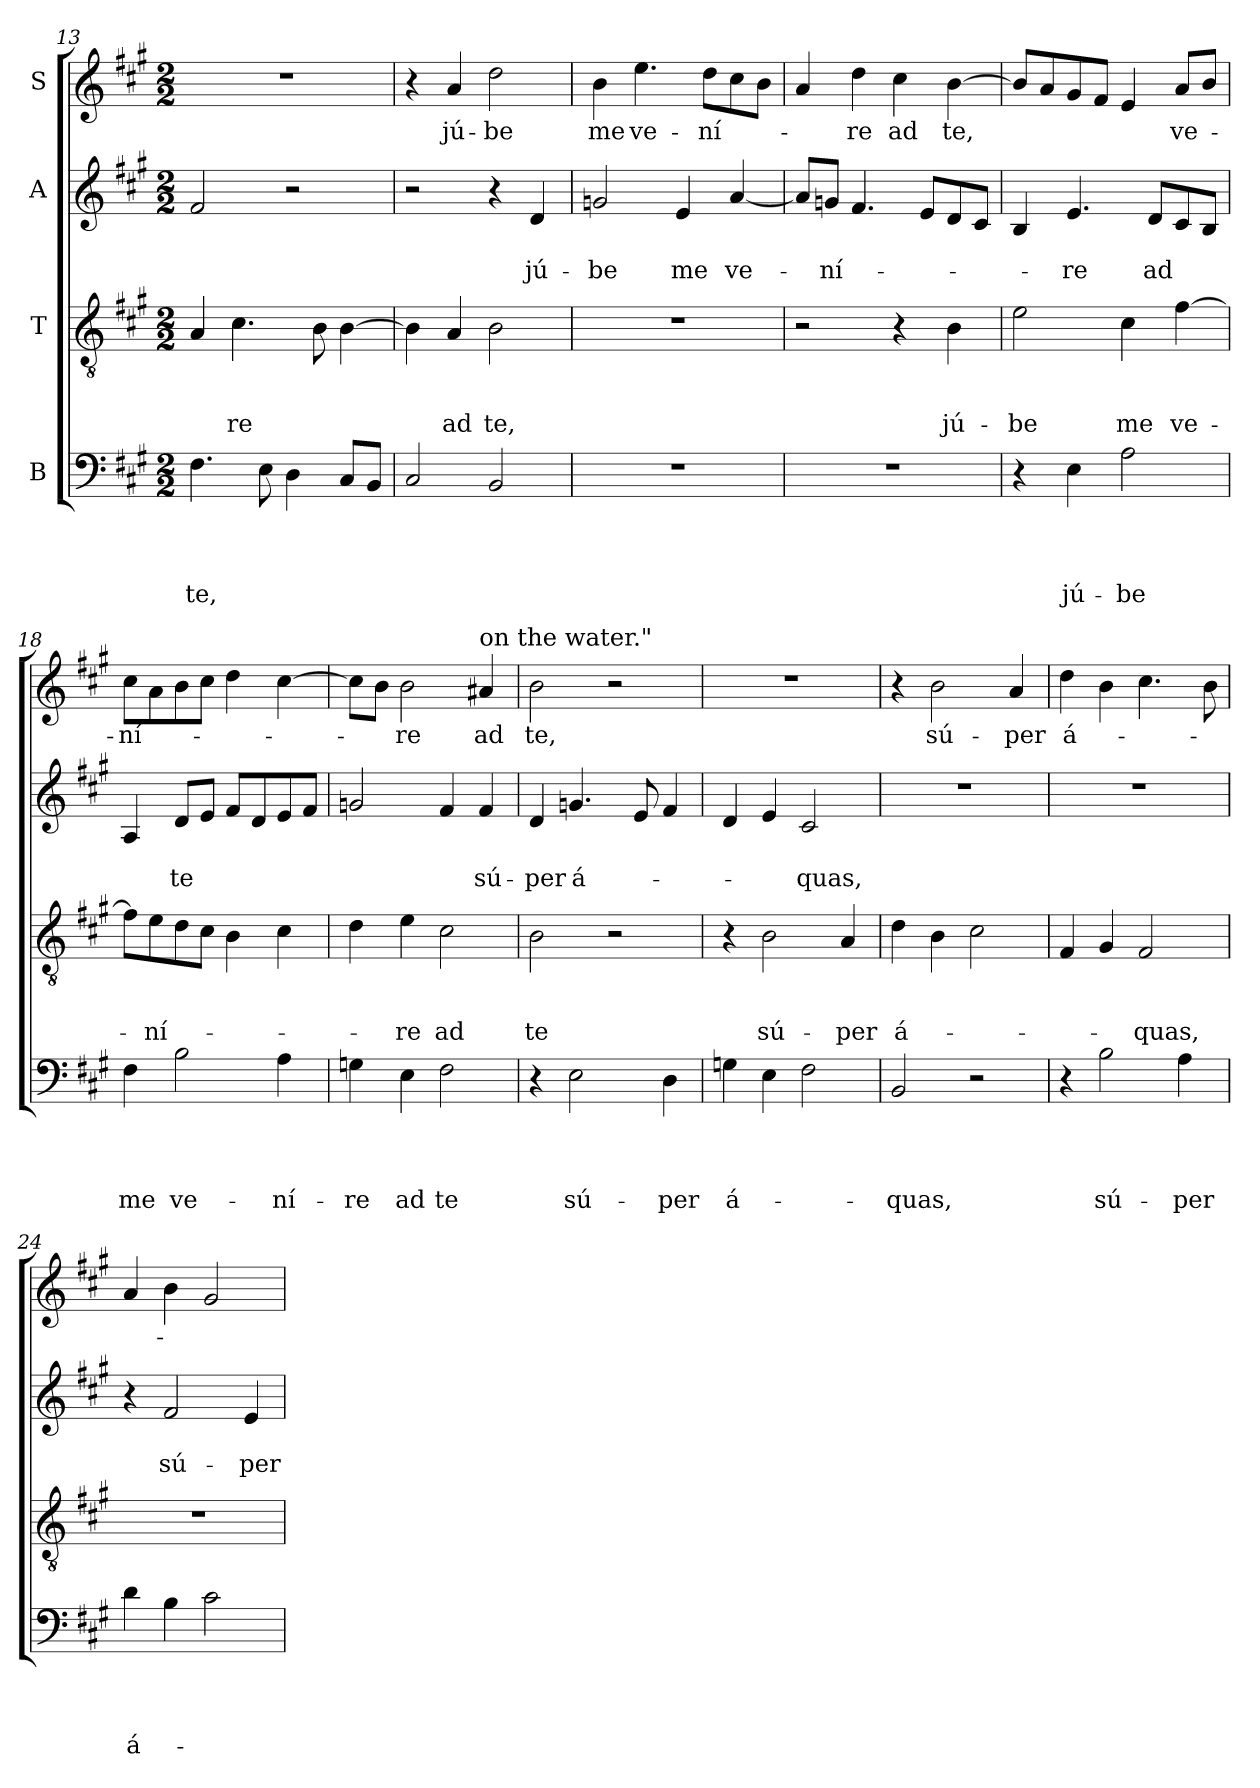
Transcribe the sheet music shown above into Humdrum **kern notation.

**kern	**text	**text	**text	**text	**kern	**text	**text	**text	**kern	**text	**text	**kern	**text
*part4	*part4	*part4	*part4	*part4	*part3	*part3	*part3	*part3	*part2	*part2	*part2	*part1	*part1
*staff4	*staff4	*staff4	*staff4	*staff4	*staff3	*staff3	*staff3	*staff3	*staff2	*staff2	*staff2	*staff1	*staff1
*I"B	*	*	*	*	*I"T	*	*	*	*I"A	*	*	*I"S	*
*clefF4	*	*	*	*	*clefGv2	*	*	*	*clefG2	*	*	*clefG2	*
*k[f#c#g#]	*	*	*	*	*k[f#c#g#]	*	*	*	*k[f#c#g#]	*	*	*k[f#c#g#]	*
*A:	*	*	*	*	*A:	*	*	*	*A:	*	*	*A:	*
*M2/2	*	*	*	*	*M2/2	*	*	*	*M2/2	*	*	*M2/2	*
=13	=13	=13	=13	=13	=13	=13	=13	=13	=13	=13	=13	=13	=13
!	!	!	!	!LO:LY:b	!	!	!	!	!	!	!	!	!
4.F#\	.	.	.	te,	4A/	.	.	.	2f#/	.	.	1r	.
!	!	!	!	!	!	!	!	!LO:LY:b	!	!	!	!	!
.	.	.	.	.	4.c#\	.	.	-re	.	.	.	.	.
8E\	.	.	.	.	.	.	.	.	.	.	.	.	.
4D\	.	.	.	.	.	.	.	.	2r	.	.	.	.
.	.	.	.	.	8B\	.	.	.	.	.	.	.	.
8C#/L	.	.	.	.	[4B\	.	.	.	.	.	.	.	.
8BB/J	.	.	.	.	.	.	.	.	.	.	.	.	.
=14	=14	=14	=14	=14	=14	=14	=14	=14	=14	=14	=14	=14	=14
2C#/	.	.	.	.	4B\]	.	.	.	2r	.	.	4r	.
!	!	!	!	!	!	!	!	!LO:LY:b	!	!	!	!	!LO:LY:b
.	.	.	.	.	4A/	.	.	ad	.	.	.	4a/	jú-
!	!	!	!	!	!	!	!	!LO:LY:b	!	!	!	!	!LO:LY:b
2BB/	.	.	.	.	2B\	.	.	te,	4r	.	.	2dd\	-be
!	!	!	!	!	!	!	!	!	!	!	!LO:LY:b	!	!
.	.	.	.	.	.	.	.	.	4d/	.	jú-	.	.
=15	=15	=15	=15	=15	=15	=15	=15	=15	=15	=15	=15	=15	=15
!	!	!	!	!	!	!	!	!	!	!	!LO:LY:b	!	!LO:LY:b
1r	.	.	.	.	1r	.	.	.	2gni/	.	-be	4b\	me
!	!	!	!	!	!	!	!	!	!	!	!	!	!LO:LY:b
.	.	.	.	.	.	.	.	.	.	.	.	4.ee\	ve-
!	!	!	!	!	!	!	!	!	!	!	!LO:LY:b	!	!
.	.	.	.	.	.	.	.	.	4e/	.	me	.	.
!	!	!	!	!	!	!	!	!	!	!	!	!	!LO:LY:b
.	.	.	.	.	.	.	.	.	.	.	.	8dd\L	-ní-
!	!	!	!	!	!	!	!	!	!	!	!LO:LY:b	!	!
.	.	.	.	.	.	.	.	.	[4a/	.	ve-	8cc#\	.
.	.	.	.	.	.	.	.	.	.	.	.	8b\J	.
!!LO:LB:g=z
=16	=16	=16	=16	=16	=16	=16	=16	=16	=16	=16	=16	=16	=16
1r	.	.	.	.	2r	.	.	.	8a/L]	.	.	4a/	.
!	!	!	!	!	!	!	!	!	!	!	!LO:LY:b	!	!
.	.	.	.	.	.	.	.	.	8gni/J	.	-ní-	.	.
!	!	!	!	!	!	!	!	!	!	!	!	!	!LO:LY:b
.	.	.	.	.	.	.	.	.	4.f#/	.	.	4dd\	-re
!	!	!	!	!	!	!	!	!	!	!	!	!	!LO:LY:b
.	.	.	.	.	4r	.	.	.	.	.	.	4cc#\	ad
.	.	.	.	.	.	.	.	.	8e/L	.	.	.	.
!	!	!	!	!	!	!	!	!LO:LY:b	!	!	!	!	!LO:LY:b
.	.	.	.	.	4B\	.	.	jú-	8d/	.	.	[4b\	te,
.	.	.	.	.	.	.	.	.	8c#/J	.	.	.	.
=17	=17	=17	=17	=17	=17	=17	=17	=17	=17	=17	=17	=17	=17
!	!	!	!	!	!	!	!	!LO:LY:b	!	!	!	!	!
4r	.	.	.	.	2e\	.	.	-be	4B/	.	.	8b/L]	.
.	.	.	.	.	.	.	.	.	.	.	.	8a/	.
!	!	!	!	!LO:LY:b	!	!	!	!	!	!	!LO:LY:b	!	!
4E\	.	.	.	jú-	.	.	.	.	4.e/	.	-re	8g#/	.
.	.	.	.	.	.	.	.	.	.	.	.	8f#/J	.
!	!	!	!	!LO:LY:b	!	!	!	!LO:LY:b	!	!	!	!	!
2A\	.	.	.	-be	4c#\	.	.	me	.	.	.	4e/	.
!	!	!	!	!	!	!	!	!	!	!	!LO:LY:b	!	!
.	.	.	.	.	.	.	.	.	8d/L	.	ad	.	.
!	!	!	!	!	!	!	!	!LO:LY:b	!	!	!	!	!LO:LY:b
.	.	.	.	.	[4f#\	.	.	ve-	8c#/	.	.	8a/L	ve-
.	.	.	.	.	.	.	.	.	8B/J	.	.	8b/J	.
=18	=18	=18	=18	=18	=18	=18	=18	=18	=18	=18	=18	=18	=18
!	!	!	!	!LO:LY:b	!	!	!	!	!	!	!	!	!LO:LY:b
4F#\	.	.	.	me	8f#\L]	.	.	.	4A/	.	.	8cc#\L	-ní-
!	!	!	!	!	!	!	!	!LO:LY:b	!	!	!	!	!
.	.	.	.	.	8e\	.	.	-ní-	.	.	.	8a\	.
!	!	!	!	!LO:LY:b	!	!	!	!	!	!	!LO:LY:b	!	!
2B\	.	.	.	ve-	8d\	.	.	.	8d/L	.	te	8b\	.
.	.	.	.	.	8c#\J	.	.	.	8e/J	.	.	8cc#\J	.
.	.	.	.	.	4B\	.	.	.	8f#/L	.	.	4dd\	.
.	.	.	.	.	.	.	.	.	8d/	.	.	.	.
!	!	!	!	!LO:LY:b	!	!	!	!	!	!	!	!	!
4A\	.	.	.	-ní-	4c#\	.	.	.	8e/	.	.	[4cc#\	.
.	.	.	.	.	.	.	.	.	8f#/J	.	.	.	.
=19	=19	=19	=19	=19	=19	=19	=19	=19	=19	=19	=19	=19	=19
!	!	!	!	!LO:LY:b	!	!	!	!	!	!	!	!	!
4Gni\	.	.	.	-re	4d\	.	.	.	2gni/	.	.	8cc#\L]	.
.	.	.	.	.	.	.	.	.	.	.	.	8b\J	.
!	!	!	!	!LO:LY:b	!	!	!	!LO:LY:b	!	!	!	!	!LO:LY:b
4E\	.	.	.	ad	4e\	.	.	-re	.	.	.	2b\	-re
!	!	!	!	!LO:LY:b	!	!	!	!LO:LY:b	!	!	!	!	!
2F#\	.	.	.	te	2c#\	.	.	ad	4f#/	.	.	.	.
!	!	!	!	!	!	!	!	!	!	!	!	!LO:TX:a:t=on the water."	!
!	!	!	!	!	!	!	!	!	!	!	!LO:LY:b	!	!LO:LY:b
.	.	.	.	.	.	.	.	.	4f#/	.	sú-	4a#i/	ad
=20	=20	=20	=20	=20	=20	=20	=20	=20	=20	=20	=20	=20	=20
!	!	!	!	!	!	!	!	!LO:LY:b	!	!	!LO:LY:b	!	!LO:LY:b
4r	.	.	.	.	2B\	.	.	te	4d/	.	-per	2b\	te,
!	!	!	!	!LO:LY:b	!	!	!	!	!	!	!LO:LY:b	!	!
2E\	.	.	.	sú-	.	.	.	.	4.gni/	.	á-	.	.
.	.	.	.	.	2r	.	.	.	.	.	.	2r	.
.	.	.	.	.	.	.	.	.	8e/	.	.	.	.
!	!	!	!	!LO:LY:b	!	!	!	!	!	!	!	!	!
4D\	.	.	.	-per	.	.	.	.	4f#/	.	.	.	.
!!LO:PB:g=z
=21	=21	=21	=21	=21	=21	=21	=21	=21	=21	=21	=21	=21	=21
!	!	!	!	!LO:LY:b	!	!	!	!	!	!	!	!	!
4Gni\	.	.	.	á-	4r	.	.	.	4d/	.	.	1r	.
!	!	!	!	!	!	!	!	!LO:LY:b	!	!	!	!	!
4E\	.	.	.	.	2B\	.	.	sú-	4e/	.	.	.	.
!	!	!	!	!	!	!	!	!	!	!	!LO:LY:b	!	!
2F#\	.	.	.	.	.	.	.	.	2c#/	.	-quas,	.	.
!	!	!	!	!	!	!	!	!LO:LY:b	!	!	!	!	!
.	.	.	.	.	4A/	.	.	-per	.	.	.	.	.
=22	=22	=22	=22	=22	=22	=22	=22	=22	=22	=22	=22	=22	=22
!	!	!	!	!LO:LY:b	!	!	!	!LO:LY:b	!	!	!	!	!
2BB/	.	.	.	-quas,	4d\	.	.	á-	1r	.	.	4r	.
!	!	!	!	!	!	!	!	!	!	!	!	!	!LO:LY:b
.	.	.	.	.	4B\	.	.	.	.	.	.	2b\	sú-
2r	.	.	.	.	2c#\	.	.	.	.	.	.	.	.
!	!	!	!	!	!	!	!	!	!	!	!	!	!LO:LY:b
.	.	.	.	.	.	.	.	.	.	.	.	4a/	-per
=23	=23	=23	=23	=23	=23	=23	=23	=23	=23	=23	=23	=23	=23
!	!	!	!	!	!	!	!	!	!	!	!	!	!LO:LY:b
4r	.	.	.	.	4F#/	.	.	.	1r	.	.	4dd\	á-
!	!	!	!	!LO:LY:b	!	!	!	!	!	!	!	!	!
2B\	.	.	.	sú-	4G#/	.	.	.	.	.	.	4b\	.
!	!	!	!	!	!	!	!	!LO:LY:b	!	!	!	!	!
.	.	.	.	.	2F#/	.	.	-quas,	.	.	.	4.cc#\	.
!	!	!	!	!LO:LY:b	!	!	!	!	!	!	!	!	!
4A\	.	.	.	-per	.	.	.	.	.	.	.	.	.
.	.	.	.	.	.	.	.	.	.	.	.	8b\	.
=24	=24	=24	=24	=24	=24	=24	=24	=24	=24	=24	=24	=24	=24
!	!	!	!	!LO:LY:b	!	!	!	!	!	!	!	!	!
4d\	.	.	.	á-	1r	.	.	.	4r	.	.	4a/	.
!	!	!	!	!	!	!	!	!	!	!	!LO:LY:b	!	!
4B\	.	.	.	.	.	.	.	.	2f#/	.	sú-	4b\	.
2c#\	.	.	.	.	.	.	.	.	.	.	.	2g#/	.
!	!	!	!	!	!	!	!	!	!	!	!LO:LY:b	!	!
.	.	.	.	.	.	.	.	.	4e/	.	-per	.	.
=	=	=	=	=	=	=	=	=	=	=	=	=	=
*-	*-	*-	*-	*-	*-	*-	*-	*-	*-	*-	*-	*-	*-
